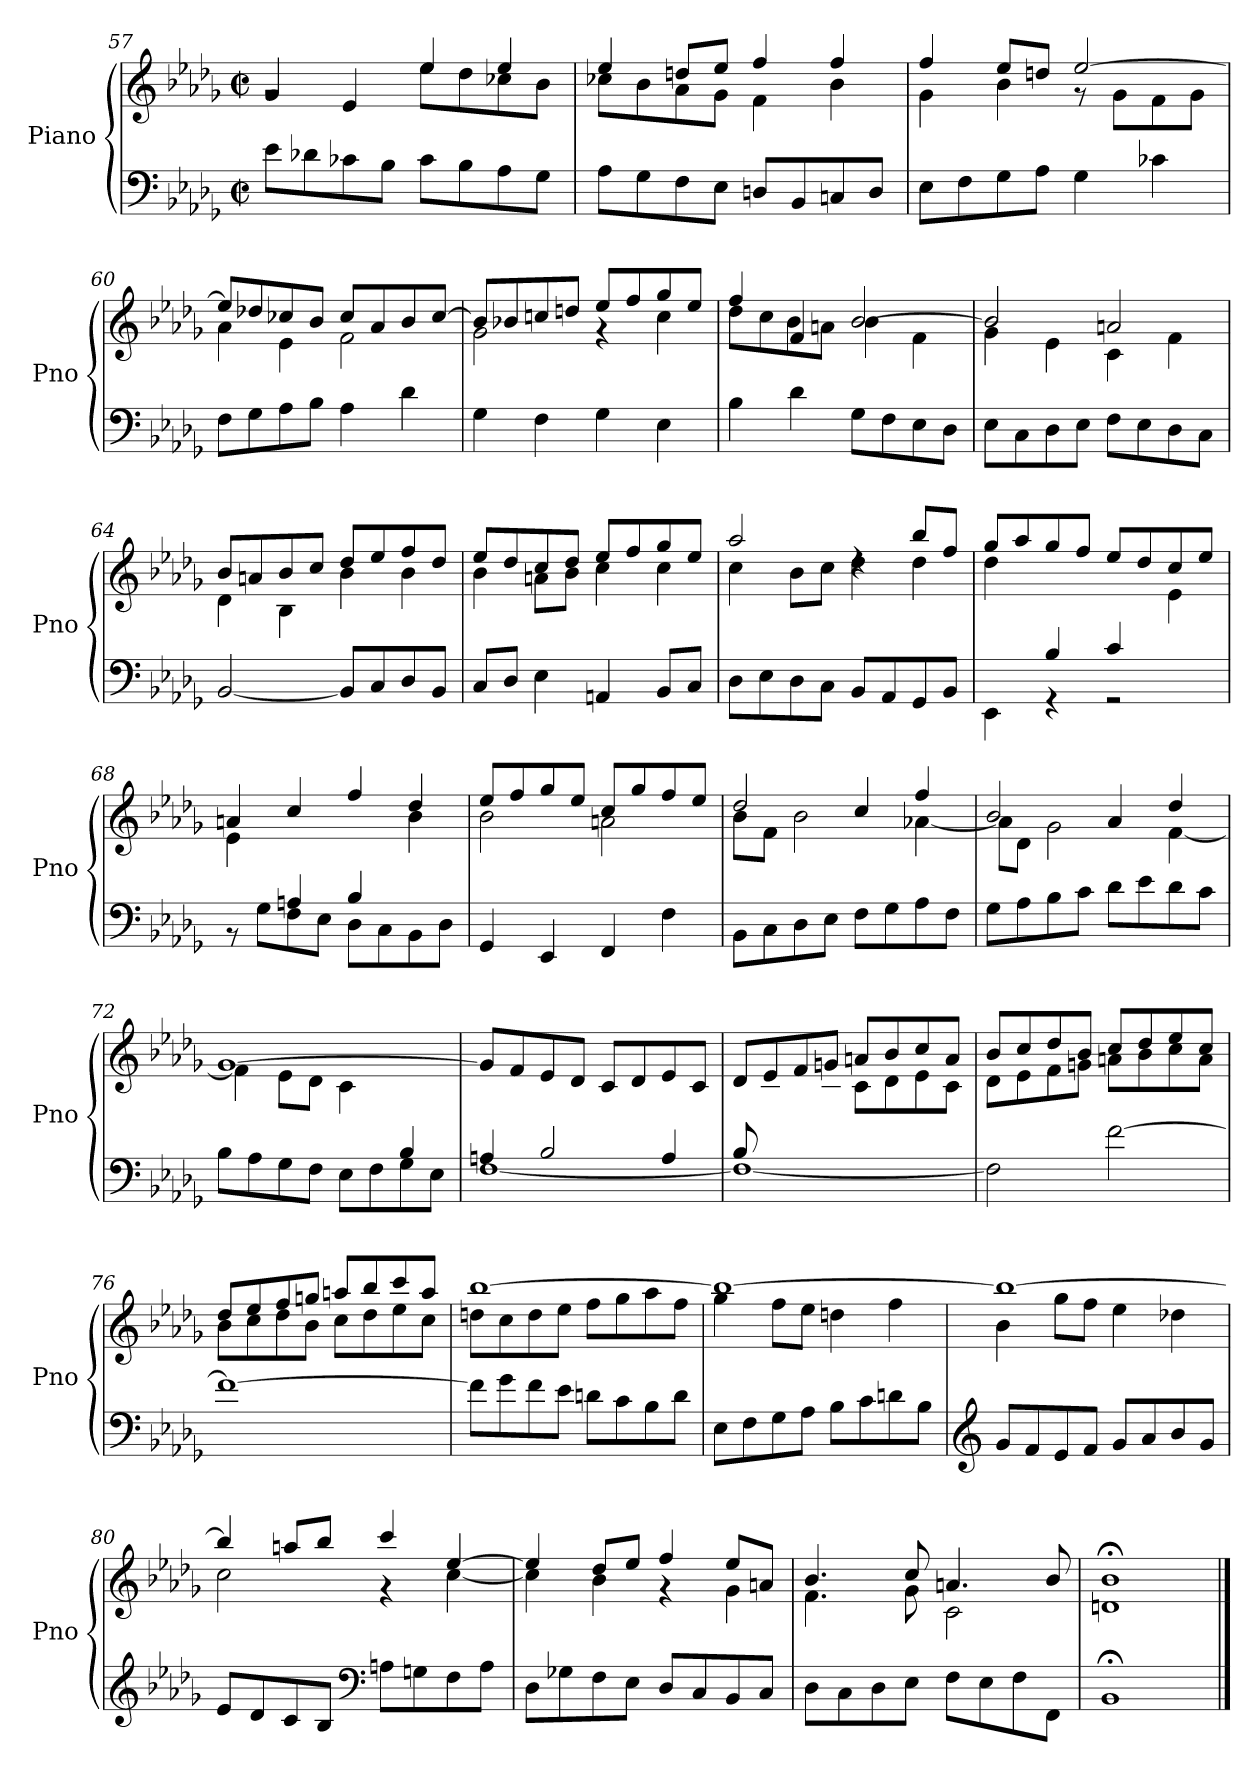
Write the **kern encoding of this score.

**kern	**kern
*part1	*part1
*staff2	*staff1
*I"Piano	*
*I'Pno	*
*clefF4	*clefG2
*k[b-e-a-d-g-]	*k[b-e-a-d-g-]
*M2/2	*M2/2
*met(c|)	*met(c|)
=57	=57
*	*^
8e-\L	4g-/	2rg
8d-X\	.	.
8c-X\	4e-/	.
8B-\J	.	.
8c-\L	4ee-/	8ee-\L
8B-\	.	8dd-\
8A-\	4ee-/	8cc-X\
8G-\J	.	8b-\J
=58	=58	=58
8A-\L	4ee-/	8cc-X\L
8G-\	.	8b-\
8F\	8ddn/L	8a-\
8E-\J	8ee-/J	8g-\J
8Dn/L	4ff/	4f\
8BB-/	.	.
8Cn/	4ff/	4b-\
8D/J	.	.
=59	=59	=59
8E-\L	4ff/	4g-\
8F\	.	.
8G-\	8ee-/L	4b-\
8A-\J	8ddn/J	.
4G-\	[2ee-/	8r
.	.	8g-\L
4c-X\	.	8f\
.	.	8g-\J
=60	=60	=60
8F\L	8ee-/L]	4a-\
8G-\	8dd-X/	.
8A-\	8cc-X/	4e-\
8B-\J	8b-/J	.
4A-\	8cc-/L	2f\
.	8a-/	.
4d-\	8b-/	.
.	[8cc-/J	.
!!LO:LB:g=z	!!
=61	=61	=61
4G-\	8bni/L]	2g-\
.	8b-/	.
4F\	8ccn/	.
.	8ddn/J	.
4G-\	8ee-/L	4r
.	8ff/	.
4E-\	8gg-/	4cc\
.	8ee-/J	.
=62	=62	=62
4B-\	4ff/	8dd-\L
.	.	8cc\
4d-\	4f/	8b-\
.	.	8an\J
8G-\L	[2b-/	4b-\
8F\	.	.
8E-\	.	4f\
8D-\J	.	.
=63	=63	=63
8E-\L	2b-/]	4g-\
8C\	.	.
8D-\	.	4e-\
8E-\J	.	.
8F\L	2an/	4c\
8E-\	.	.
8D-\	.	4f\
8C\J	.	.
=64	=64	=64
[2BB-/	8b-/L	4d-\
.	8an/	.
.	8b-/	4B-\
.	8cc/J	.
8BB-/L]	8dd-/L	4b-\
8C/	8ee-/	.
8D-/	8ff/	4b-\
8BB-/J	8dd-/J	.
=65	=65	=65
8C/L	8ee-/L	4b-\
8D-/J	8dd-/	.
4E-\	8cc/	8an\L
.	8dd-/J	8b-\J
4AAn/	8ee-/L	4cc\
.	8ff/	.
8BB-/L	8gg-/	4cc\
8C/J	8ee-/J	.
!!LO:LB:g=z	!!
=66	=66	=66
8D-\L	2aa-/	4cc\
8E-\	.	.
8D-\	.	8b-\L
8C\J	.	8cc\J
8BB-/L	4rdd	4dd-\
8AA-/	.	.
8GG-/	8bb-/L	4dd-\
8BB-/J	8ff/J	.
=67	=67	=67
*^	*	*
4ryy	4EE-\	8gg-/L	4dd-\
.	.	8aa-/	.
4B-/	4rGG	8gg-/	2ryy
.	.	8ff/J	.
4c/	2rGG	8ee-/L	.
.	.	8dd-/	.
4ryy	.	8cc/	4e-\
.	.	8ee-/J	.
=68	=68	=68	=68
4ryy	8rBB	4an/	4e-\
.	8G-\L	.	.
4An/	8F\	4cc/	2ryy
.	8E-\J	.	.
4B-/	8D-\L	4ff/	.
.	8C\	.	.
4ryy	8BB-\	4dd-/	4b-\
.	8D-\J	.	.
*v	*v	*	*
=69	=69	=69
4GG-/	8ee-/L	2b-\
.	8ff/	.
4EE-/	8gg-/	.
.	8ee-/J	.
4FF/	8cc/L	2an\
.	8gg-/	.
4F\	8ff/	.
.	8ee-/J	.
=70	=70	=70
8BB-\L	2dd-/	8b-\L
8C\	.	8f\J
8D-\	.	2b-\
8E-\J	.	.
8F\L	4cc/	.
8G-\	.	.
8A-\	4ff/	[4a-X\
8F\J	.	.
!!LO:LB:g=z	!!
=71	=71	=71
8G-\L	2b-/	8a-\L]
8A-\	.	8d-\J
8B-\	.	2g-\
8c\J	.	.
8d-\L	4a-/	.
8e-\	.	.
8d-\	4dd-/	[4f\
8c\J	.	.
=72	=72	=72
*^	*	*
2.ryy	8B-\L	[1g-	4f\]
.	8A-\	.	.
.	8G-\	.	8e-\L
.	8F\J	.	8d-\J
.	8E-\L	.	4c\
.	8F\	.	.
4B-/	8G-\	.	4ryy
.	8E-\J	.	.
*	*	*v	*v
=73	=73	=73
4An/	[1F	8g-/L]
.	.	8f/
2B-/	.	8e-/
.	.	8d-/J
.	.	8c/L
.	.	8d-/
4A/	.	8e-/
.	.	8c/J
=74	=74	=74
*	*	*^
8B-/L	1F_	8d-/L	8ryy
2..ryy	.	8e-/	8c\
.	.	8f/	8d-\
.	.	8gn/J	8B-\J
.	.	8an/L	8c\L
.	.	8b-/	8d-\
.	.	8cc/	8e-\
.	.	8a/J	8c\J
*v	*v	*	*
=75	=75	=75
2F\]	8b-/L	8d-\L
.	8cc/	8e-\
.	8dd-/	8f\
.	8b-/J	8gn\J
[2f\	8cc/L	8an\L
.	8dd-/	8b-\
.	8ee-/	8cc\
.	8cc/J	8a\J
!!LO:LB:g=z	!!
=76	=76	=76
1f_	8dd-/L	8b-\L
.	8ee-/	8cc\
.	8ff/	8dd-\
.	8ggn/J	8b-\J
.	8aan/L	8cc\L
.	8bb-/	8dd-\
.	8ccc/	8ee-\
.	8aa/J	8cc\J
=77	=77	=77
8f\L]	[1bb-	8ddn\L
8g-\	.	8cc\
8f\	.	8dd\
8e-\J	.	8ee-\J
8dn\L	.	8ff\L
8c\	.	8gg-\
8B-\	.	8aa-\
8d\J	.	8ff\J
=78	=78	=78
8E-\L	1bb-_	4gg-\
8F\	.	.
8G-\	.	8ff\L
8A-\J	.	8ee-\J
8B-\L	.	4ddn\
8c\	.	.
8dn\	.	4ff\
8B-\J	.	.
=79	=79	=79
*clefG2	*	*
8g-/L	1bb-_	4b-\
8f/	.	.
8e-/	.	8gg-\L
8f/J	.	8ff\J
8g-/L	.	4ee-\
8a-/	.	.
8b-/	.	4dd-X\
8g-/J	.	.
!!LO:LB:g=z	!!
=80	=80	=80
8e-/L	4bb-/]	2cc\
8d-/	.	.
8c/	8aan/L	.
8B-/J	8bb-/J	.
*clefF4	*	*
8An\L	4ccc/	4r
8Gn\	.	.
8F\	[4ee-/	[4cc\
8A\J	.	.
=81	=81	=81
8D-\L	4ee-/]	4cc\]
8G-X\	.	.
8F\	8dd-/L	4b-\
8E-\J	8ee-/J	.
8D-/L	4ff/	4r
8C/	.	.
8BB-/	8ee-/L	4g-\
8C/J	8an/J	.
=82	=82	=82
8D-\L	4.b-/	4.f\
8C\	.	.
8D-\	.	.
8E-\J	8cc/	8g-\
8F\L	4.an/	2c\
8E-\	.	.
8F\	.	.
8FF\J	8b-/	.
*	*v	*v
=83	=83
1BB-;	1dn;< 1b-;<
==	==
*-	*-
